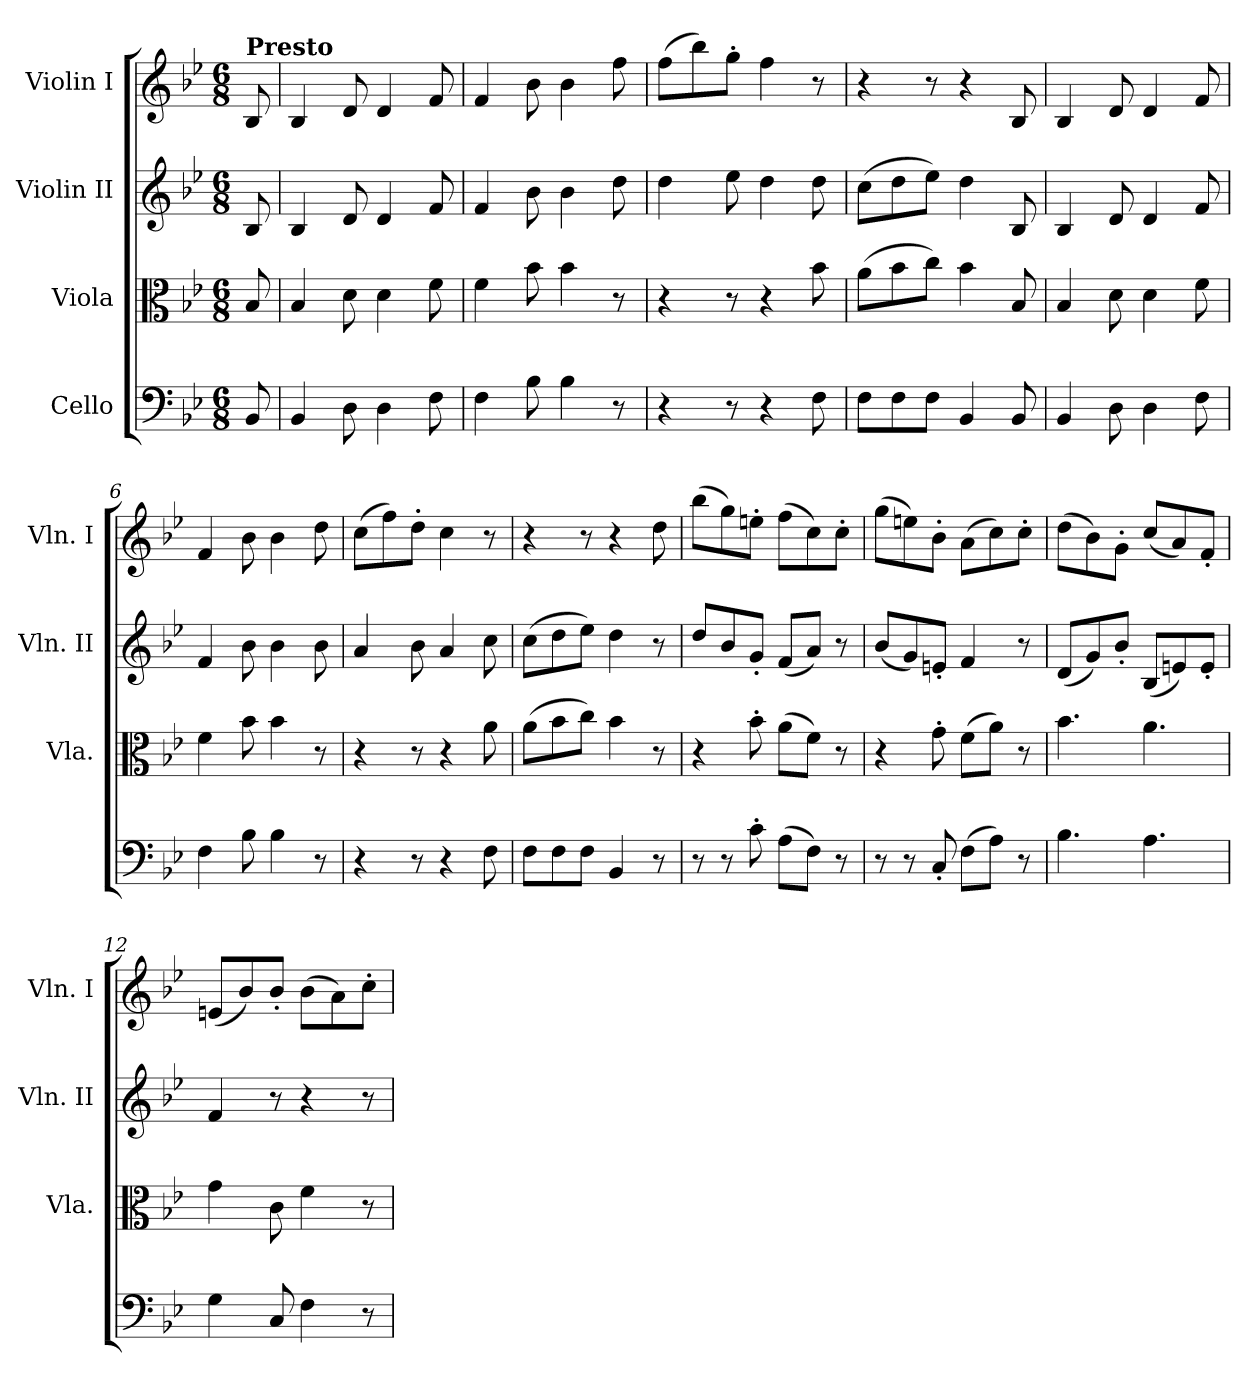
**kern	**kern	**kern	**kern
*part4	*part3	*part2	*part1
*staff4	*staff3	*staff2	*staff1
*I"Cello	*I"Viola	*I"Violin II	*I"Violin I
*	*I'Vla.	*I'Vln. II	*I'Vln. I
*clefF4	*clefC3	*clefG2	*clefG2
*k[b-e-]	*k[b-e-]	*k[b-e-]	*k[b-e-]
*B-:	*B-:	*B-:	*B-:
*M6/8	*M6/8	*M6/8	*M6/8
=	=	=	=
!	!	!	!LO:TX:a:B:t=Presto
8BB-/	8B-/	8B-/	8B-/
=1	=1	=1	=1
4BB-/	4B-/	4B-/	4B-/
8D\	8d\	8d/	8d/
4D\	4d\	4d/	4d/
8F\	8f\	8f/	8f/
=2	=2	=2	=2
4F\	4f\	4f/	4f/
8B-\	8b-\	8b-\	8b-\
4B-\	4b-\	4b-\	4b-\
8r	8r	8dd\	8ff\
=3	=3	=3	=3
4r	4r	4dd\	(>8ff\L
.	.	.	8bb-\)
8r	8r	8ee-\	8gg'\J
4r	4r	4dd\	4ff\
8F\	8b-\	8dd\	8r
=4	=4	=4	=4
8F\L	(>8a\L	(>8cc\L	4r
8F\	8b-\	8dd\	.
8F\J	8cc\J)	8ee-\J)	8r
4BB-/	4b-\	4dd\	4r
8BB-/	8B-/	8B-/	8B-/
=5	=5	=5	=5
4BB-/	4B-/	4B-/	4B-/
8D\	8d\	8d/	8d/
4D\	4d\	4d/	4d/
8F\	8f\	8f/	8f/
!!LO:LB:g=z
=6	=6	=6	=6
4F\	4f\	4f/	4f/
8B-\	8b-\	8b-\	8b-\
4B-\	4b-\	4b-\	4b-\
8r	8r	8b-\	8dd\
=7	=7	=7	=7
4r	4r	4a/	(>8cc\L
.	.	.	8ff\)
8r	8r	8b-\	8dd'\J
4r	4r	4a/	4cc\
8F\	8a\	8cc\	8r
=8	=8	=8	=8
8F\L	(>8a\L	(>8cc\L	4r
8F\	8b-\	8dd\	.
8F\J	8cc\J)	8ee-\J)	8r
4BB-/	4b-\	4dd\	4r
8r	8r	8r	8dd\
=9	=9	=9	=9
8r	4r	8dd/L	(>8bb-\L
8r	.	8b-/	8gg\)
8c'\	8b-'\	8g'/J	8een'\J
(>8A\L	(>8a\L	(8f/L	(>8ff\L
8F\J)	8f\J)	8a/J)	8cc\)
8r	8r	8r	8cc'\J
=10	=10	=10	=10
8r	4r	(8b-/L	(>8gg\L
8r	.	8g/)	8een\)
8C'/	8g'\	8en'/J	8b-'\J
(>8F\L	(>8f\L	4f/	(>8a\L
8A\J)	8a\J)	.	8cc\)
8r	8r	8r	8cc'\J
=11	=11	=11	=11
4.B-\	4.b-\	(8d/L	(>8dd\L
.	.	8g/)	8b-\)
.	.	8b-'/J	8g'\J
4.A\	4.a\	(8B-/L	(8cc/L
.	.	8en/)	8a/)
.	.	8e'/J	8f'/J
!!LO:LB:g=z
=12	=12	=12	=12
4G\	4g\	4f/	(8en/L
.	.	.	8b-/)
8C/	8c\	8r	8b-'/J
4F\	4f\	4r	(>8b-\L
.	.	.	8a\)
8r	8r	8r	8cc'\J
=	=	=	=
*-	*-	*-	*-
